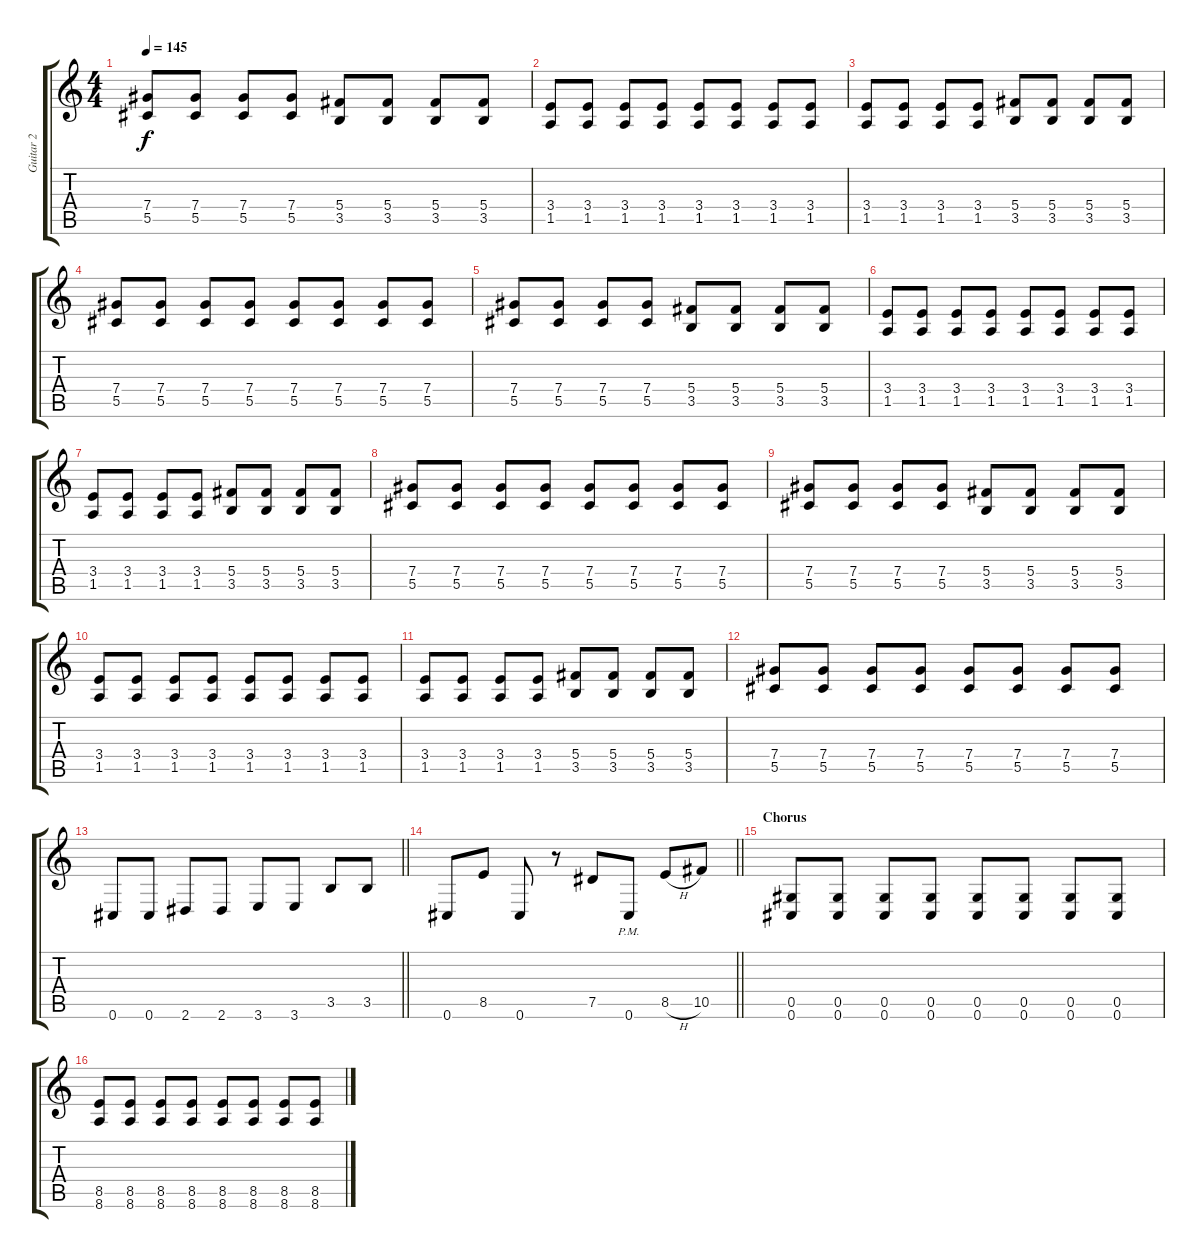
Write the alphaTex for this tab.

\track ("Guitar 2" "Guitar 2") {instrument overdrivenguitar}
\staff {score tabs}
\tuning (Eb4 Bb3 Gb3 Db3 Ab2 Db2) {hide}
\ts (4 4)
\tempo 145
\clef g2
\ks c
(7.4 5.5).8{dy f} (7.4 5.5).8 (7.4 5.5).8 (7.4 5.5).8 (5.4 3.5).8 (5.4 3.5).8 (5.4 3.5).8 (5.4 3.5).8 |
(3.4 1.5).8 (3.4 1.5).8 (3.4 1.5).8 (3.4 1.5).8 (3.4 1.5).8 (3.4 1.5).8 (3.4 1.5).8 (3.4 1.5).8 |
(3.4 1.5).8 (3.4 1.5).8 (3.4 1.5).8 (3.4 1.5).8 (5.4 3.5).8 (5.4 3.5).8 (5.4 3.5).8 (5.4 3.5).8 |
(7.4 5.5).8 (7.4 5.5).8 (7.4 5.5).8 (7.4 5.5).8 (7.4 5.5).8 (7.4 5.5).8 (7.4 5.5).8 (7.4 5.5).8 |
(7.4 5.5).8 (7.4 5.5).8 (7.4 5.5).8 (7.4 5.5).8 (5.4 3.5).8 (5.4 3.5).8 (5.4 3.5).8 (5.4 3.5).8 |
(3.4 1.5).8 (3.4 1.5).8 (3.4 1.5).8 (3.4 1.5).8 (3.4 1.5).8 (3.4 1.5).8 (3.4 1.5).8 (3.4 1.5).8 |
(3.4 1.5).8 (3.4 1.5).8 (3.4 1.5).8 (3.4 1.5).8 (5.4 3.5).8 (5.4 3.5).8 (5.4 3.5).8 (5.4 3.5).8 |
(7.4 5.5).8 (7.4 5.5).8 (7.4 5.5).8 (7.4 5.5).8 (7.4 5.5).8 (7.4 5.5).8 (7.4 5.5).8 (7.4 5.5).8 |
(7.4 5.5).8 (7.4 5.5).8 (7.4 5.5).8 (7.4 5.5).8 (5.4 3.5).8 (5.4 3.5).8 (5.4 3.5).8 (5.4 3.5).8 |
(3.4 1.5).8 (3.4 1.5).8 (3.4 1.5).8 (3.4 1.5).8 (3.4 1.5).8 (3.4 1.5).8 (3.4 1.5).8 (3.4 1.5).8 |
(3.4 1.5).8 (3.4 1.5).8 (3.4 1.5).8 (3.4 1.5).8 (5.4 3.5).8 (5.4 3.5).8 (5.4 3.5).8 (5.4 3.5).8 |
(7.4 5.5).8 (7.4 5.5).8 (7.4 5.5).8 (7.4 5.5).8 (7.4 5.5).8 (7.4 5.5).8 (7.4 5.5).8 (7.4 5.5).8 |
\barLineRight lightlight
0.6.8 0.6.8 2.6.8 2.6.8 3.6.8 3.6.8 3.5.8 3.5.8 |
\barLineRight lightlight
0.6.8 8.5.8 0.6.8 r.8 7.5.8 0.6{pm}.8 8.5{h}.8 10.5.8 |
\section ("" "Chorus")
(0.5 0.6).8 (0.5 0.6).8 (0.5 0.6).8 (0.5 0.6).8 (0.5 0.6).8 (0.5 0.6).8 (0.5 0.6).8 (0.5 0.6).8 |
(8.5 8.6).8 (8.5 8.6).8 (8.5 8.6).8 (8.5 8.6).8 (8.5 8.6).8 (8.5 8.6).8 (8.5 8.6).8 (8.5 8.6).8
